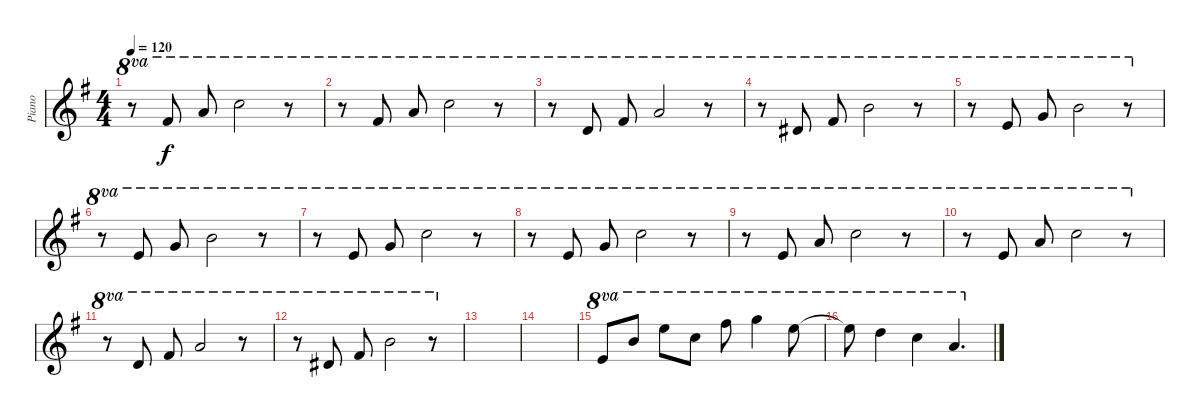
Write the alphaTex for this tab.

\track ("Piano" "Piano") {instrument acousticgrandpiano}
\staff {score}
\tuning (E4 B3 G3 D3 A2 E2 B1) {hide}
\ts (4 4)
\tempo 120
\clef g2
\ks g
r.8{ot 8va dy f} 19.2.8{ot 8va} 17.1.8{ot 8va} 20.1.2{ot 8va} r.8{ot 8va} |
r.8{ot 8va} 19.2.8{ot 8va} 17.1.8{ot 8va} 20.1.2{ot 8va} r.8{ot 8va} |
r.8{ot 8va} 19.3.8{ot 8va} 19.2.8{ot 8va} 17.1.2{ot 8va} r.8{ot 8va} |
r.8{ot 8va} 16.2.8{ot 8va} 14.1.8{ot 8va} 19.1.2{ot 8va} r.8{ot 8va} |
r.8{ot 8va} 17.2.8{ot 8va} 15.1.8{ot 8va} 19.1.2{ot 8va} r.8{ot 8va} |
r.8{ot 8va} 17.2.8{ot 8va} 15.1.8{ot 8va} 19.1.2{ot 8va} r.8{ot 8va} |
r.8{ot 8va} 17.2.8{ot 8va} 15.1.8{ot 8va} 20.1.2{ot 8va} r.8{ot 8va} |
r.8{ot 8va} 17.2.8{ot 8va} 15.1.8{ot 8va} 20.1.2{ot 8va} r.8{ot 8va} |
r.8{ot 8va} 17.2.8{ot 8va} 17.1.8{ot 8va} 20.1.2{ot 8va} r.8{ot 8va} |
r.8{ot 8va} 17.2.8{ot 8va} 17.1.8{ot 8va} 20.1.2{ot 8va} r.8{ot 8va} |
r.8{ot 8va} 19.3.8{ot 8va} 19.2.8{ot 8va} 17.1.2{ot 8va} r.8{ot 8va} |
r.8{ot 8va} 16.2.8{ot 8va} 14.1.8{ot 8va} 19.1.2{ot 8va} r.8{ot 8va} |
|
|
12.1.8{ot 8va} 19.1.8{ot 8va} 24.1.8{ot 8va} 20.1.8{ot 8va} 26.1.8{ot 8va} 27.1.4{ot 8va} 24.1.8{ot 8va} |
24.1{t}.8{ot 8va} 22.1.4{ot 8va} 20.1.4{ot 8va} 22.2.4{d ot 8va}
